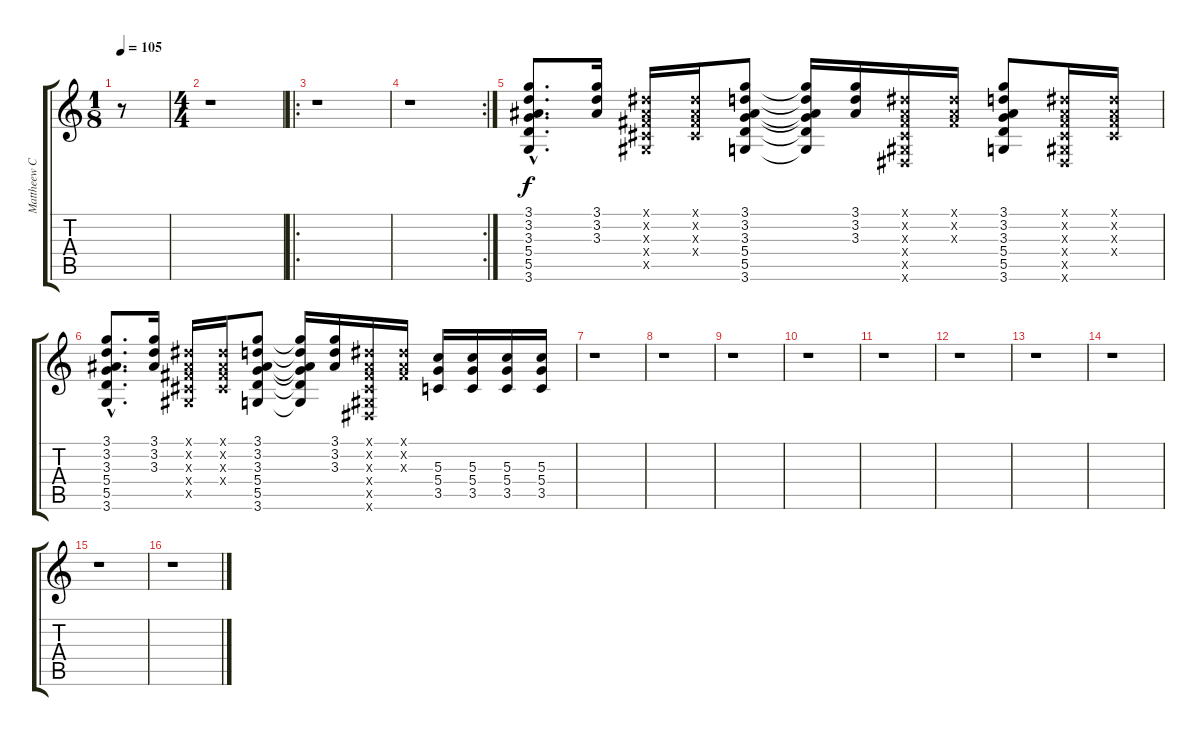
\track ("Mattheew Caws" "Mattheew C") {instrument acousticguitarnylon}
\staff {score tabs}
\tuning (E4 B3 G3 D3 A2 E2) {hide}
\ts (1 8)
\tempo 105
\clef g2
\ks c
r.8{dy f} |
\ts (4 4)
r.1 |
\ro
r.1 |
\rc 2
r.1 |
(3.1{hac} 3.2{hac} 3.3{hac} 5.4{hac} 5.5{hac} 3.6{hac}).8{d} (3.1 3.2 3.3).16 (-1.1{x} -1.2{x} -1.3{x} -1.4{x} -1.5{x}).16 (-1.1{x} -1.2{x} -1.3{x} -1.4{x}).16 (3.1 3.2 3.3 5.4 5.5 3.6).8 (3.1{t} 3.2{t} 3.3{t} 5.4{t} 5.5{t} 3.6{t}).16 (3.1 3.2 3.3).16 (-1.1{x} -1.2{x} -1.3{x} -1.4{x} -1.5{x} -1.6{x}).16 (-1.1{x} -1.2{x} -1.3{x}).16 (3.1 3.2 3.3 5.4 5.5 3.6).8 (-1.1{x} -1.2{x} -1.3{x} -1.4{x} -1.5{x} -1.6{x}).16 (-1.1{x} -1.2{x} -1.3{x} -1.4{x}).16 |
(3.1{hac} 3.2{hac} 3.3{hac} 5.4{hac} 5.5{hac} 3.6{hac}).8{d} (3.1 3.2 3.3).16 (-1.1{x} -1.2{x} -1.3{x} -1.4{x} -1.5{x}).16 (-1.1{x} -1.2{x} -1.3{x} -1.4{x}).16 (3.1 3.2 3.3 5.4 5.5 3.6).8 (3.1{t} 3.2{t} 3.3{t} 5.4{t} 5.5{t} 3.6{t}).16 (3.1 3.2 3.3).16 (-1.1{x} -1.2{x} -1.3{x} -1.4{x} -1.5{x} -1.6{x}).16 (-1.1{x} -1.2{x} -1.3{x}).16 (5.3 5.4 3.5).16 (5.3 5.4 3.5).16 (5.3 5.4 3.5).16 (5.3 5.4 3.5).16 |
r.1 |
r.1 |
r.1 |
r.1 |
r.1 |
r.1 |
r.1 |
r.1 |
r.1 |
r.1
